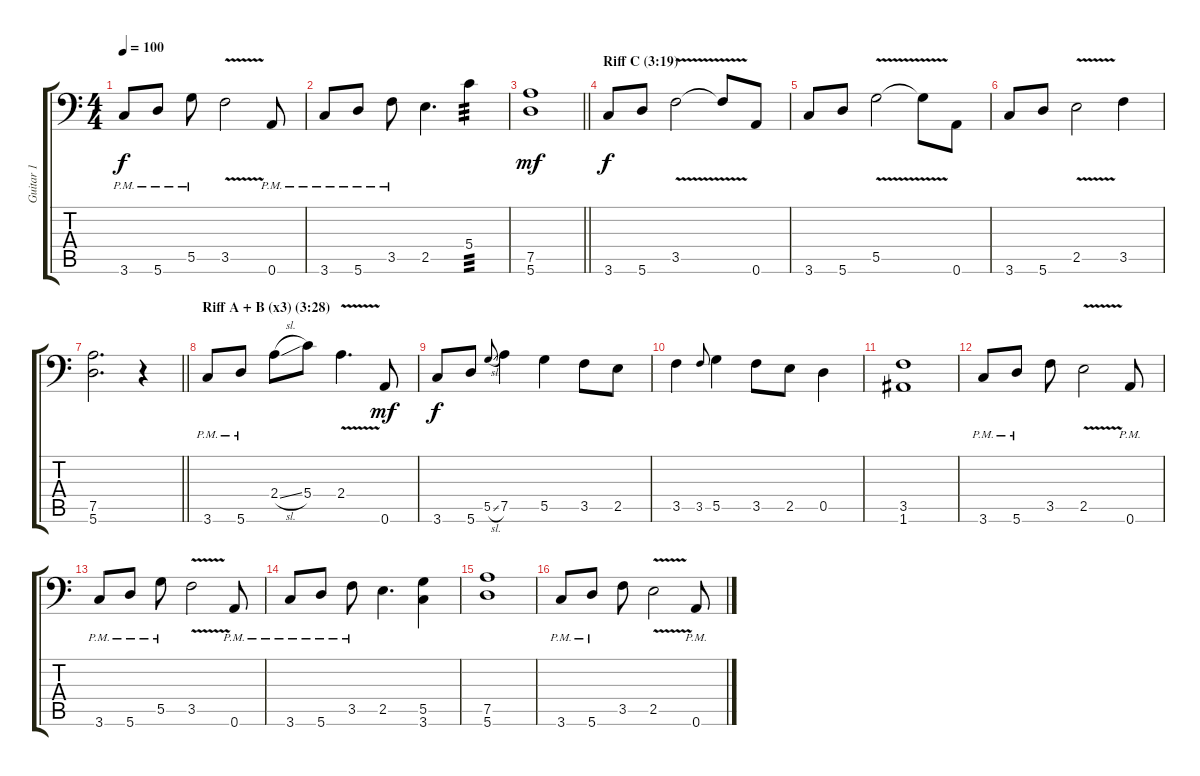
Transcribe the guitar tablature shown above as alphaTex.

\track ("Guitar 1" "Guitar 1") {instrument distortionguitar}
\staff {score tabs}
\tuning (A3 E3 C3 G2 D2 A1) {hide}
\ts (4 4)
\tempo 100
\clef f4
\ks c
3.6{pm}.8{dy f} 5.6{pm}.8 5.5{pm}.8 3.5{v}.2 0.6{pm}.8 |
3.6{pm}.8 5.6{pm}.8 3.5{pm}.8 2.5.4{d} 5.4.4{tp 3} |
\barLineRight lightlight
(7.5 5.6).1{dy mf} |
\section ("" "Riff C (3:19)")
3.6.8{dy f} 5.6.8 3.5{v}.2 3.5{t}.8 0.6.8 |
3.6.8 5.6.8 5.5{v}.2 5.5{t}.8 0.6.8 |
3.6.8 5.6.8 2.5{v}.2 3.5.4 |
\barLineRight lightlight
(7.5 5.6).2{d volume 3} r.4 |
\section ("" "Riff A + B (x3) (3:28)")
3.6{pm}.8{volume 14} 5.6{pm}.8 2.4{sl}.8 5.4.8 2.4{v}.4{d} 0.6.8{dy mf} |
3.6.8{dy f} 5.6.8 5.5{sl}.8{gr onbeat} 7.5.4 5.5.4 3.5.8 2.5.8 |
3.5.4 3.5.8{gr onbeat} 5.5.4 3.5.8 2.5.8 0.5.4 |
(3.5 1.6).1 |
3.6{pm}.8 5.6{pm}.8 3.5.8 2.5{v}.2 0.6{pm}.8 |
3.6{pm}.8 5.6{pm}.8 5.5{pm}.8 3.5{v}.2 0.6{pm}.8 |
3.6{pm}.8 5.6{pm}.8 3.5{pm}.8 2.5.4{d} (5.5 3.6).4 |
(7.5 5.6).1 |
3.6{pm}.8 5.6{pm}.8 3.5.8 2.5{v}.2 0.6{pm}.8
